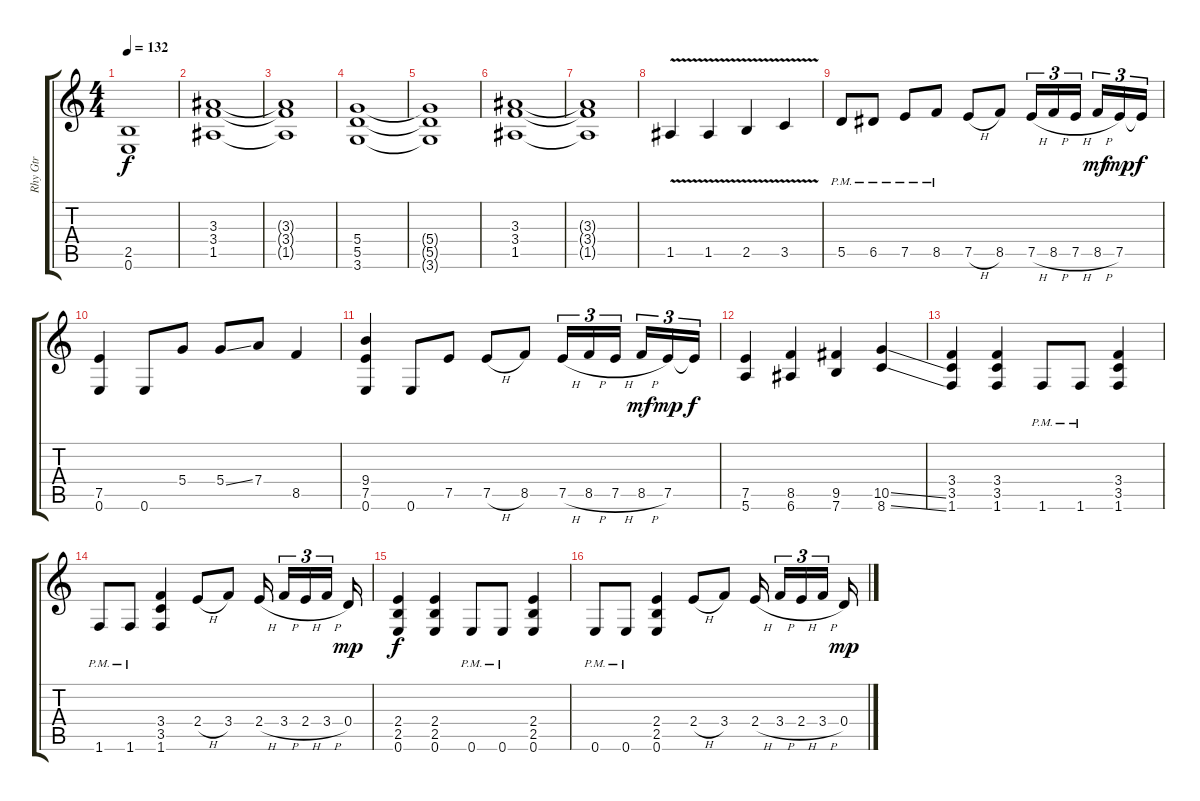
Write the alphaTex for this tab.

\track ("Rhy Gtr" "Rhy Gtr") {instrument distortionguitar}
\staff {score tabs}
\tuning (E4 B3 G3 D3 A2 E2) {hide}
\ts (4 4)
\tempo 132
\clef g2
\ks c
(2.5{t} 0.6{t}).1{dy f} |
(3.3 3.4 1.5).1 |
(3.3{t} 3.4{t} 1.5{t}).1 |
(5.4 5.5 3.6).1 |
(5.4{t} 5.5{t} 3.6{t}).1 |
(3.3 3.4 1.5).1 |
(3.3{t} 3.4{t} 1.5{t}).1 |
1.5{v}.4 1.5{v}.4 2.5{v}.4 3.5{v}.4 |
5.5{pm}.8 6.5{pm}.8 7.5{pm}.8 8.5{pm}.8 7.5{h}.8 8.5.8 7.5{h}.16{tu (3 2)} 8.5{h}.16{tu (3 2)} 7.5{h}.16{tu (3 2) beam splitsecondary} 8.5{h}.16{tu (3 2) dy mf} 7.5.16{tu (3 2) dy mp} 7.5{t}.16{tu (3 2) dy f} |
(7.5 0.6).4 0.6.8 5.4.8 5.4{ss}.8 7.4.8 8.5.4 |
(9.4 7.5 0.6).4 0.6.8 7.5.8 7.5{h}.8 8.5.8 7.5{h}.16{tu (3 2)} 8.5{h}.16{tu (3 2)} 7.5{h}.16{tu (3 2) beam splitsecondary} 8.5{h}.16{tu (3 2) dy mf} 7.5.16{tu (3 2) dy mp} 7.5{t}.16{tu (3 2) dy f} |
(7.5 5.6).4 (8.5 6.6).4 (9.5 7.6).4 (10.5{ss} 8.6{ss}).4 |
(3.4 3.5 1.6).4 (3.4 3.5 1.6).4 1.6{pm}.8 1.6{pm}.8 (3.4 3.5 1.6).4 |
1.6{pm}.8 1.6{pm}.8 (3.4 3.5 1.6).4 2.4{h}.8 3.4.8 2.4{h}.16{beam splitsecondary} 3.4{h}.16{tu (3 2)} 2.4{h}.16{tu (3 2)} 3.4{h}.16{tu (3 2) beam splitsecondary} 0.4.16{dy mp} |
(2.4 2.5 0.6).4{dy f} (2.4 2.5 0.6).4 0.6{pm}.8 0.6{pm}.8 (2.4 2.5 0.6).4 |
0.6{pm}.8 0.6{pm}.8 (2.4 2.5 0.6).4 2.4{h}.8 3.4.8 2.4{h}.16{beam splitsecondary} 3.4{h}.16{tu (3 2)} 2.4{h}.16{tu (3 2)} 3.4{h}.16{tu (3 2) beam splitsecondary} 0.4.16{dy mp}
